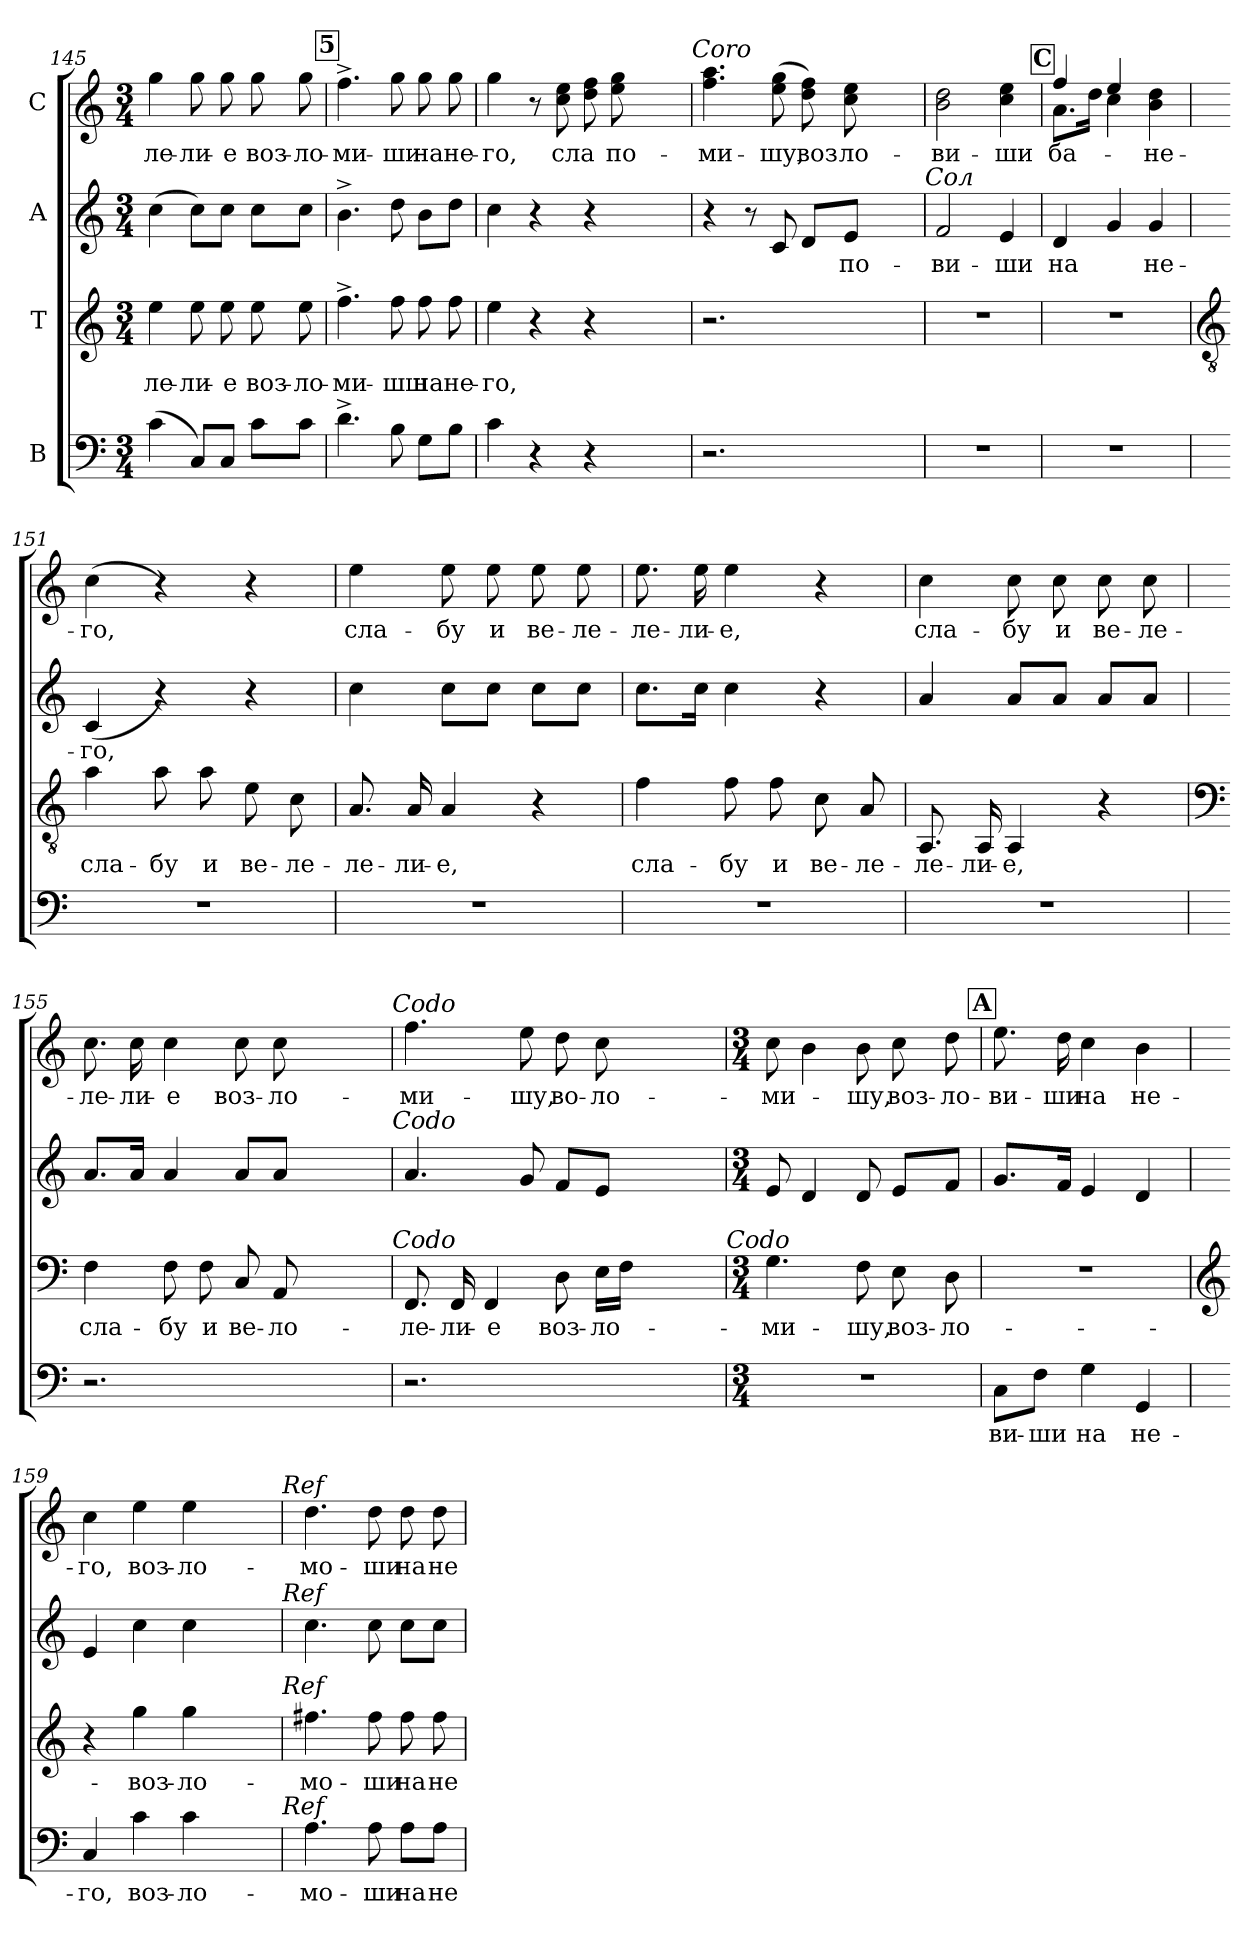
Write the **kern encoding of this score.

**kern	**text	**kern	**text	**kern	**text	**kern	**text
*part4	*part4	*part3	*part3	*part2	*part2	*part1	*part1
*staff4	*staff4	*staff3	*staff3	*staff2	*staff2	*staff1	*staff1
*I"B	*	*I"Т	*	*I"A	*	*I"С	*
!!LO:LB:g=z
*clefF4	*	*clefG2	*	*clefG2	*	*clefG2	*
*k[]	*	*k[]	*	*k[]	*	*k[]	*
*M3/4	*	*M3/4	*	*M3/4	*	*M3/4	*
=145	=145	=145	=145	=145	=145	=145	=145
!	!	!	!LO:LY:b	!	!	!	!LO:LY:b
(4c\	.	4ee\	-ле-	(4cc\	.	4gg\	-ле-
!	!	!	!LO:LY:b	!	!	!	!LO:LY:b
8C/L)	.	8ee\	-ли-	8cc\L)	.	8gg\	-ли-
!	!	!	!LO:LY:b	!	!	!	!LO:LY:b
8C/J	.	8ee\	-е	8cc\J	.	8gg\	-е
!	!	!	!LO:LY:b	!	!	!	!LO:LY:b
8c\L	.	8ee\	воз-	8cc\L	.	8gg\	воз-
!	!	!	!LO:LY:b	!	!	!	!LO:LY:b
8c\J	.	8ee\	-ло-	8cc\J	.	8gg\	-ло-
!!LO:REH:place=s1:a:B:cj:fs=14:t=5
=146	=146	=146	=146	=146	=146	=146	=146
!	!	!	!LO:LY:b	!	!	!	!LO:LY:b
4.d^\	.	4.ff^\	-ми-	4.b^\	.	4.ff^\	-ми-
!	!	!	!LO:LY:b	!	!	!	!LO:LY:b
8B\	.	8ff\	-шш	8dd\	.	8gg\	-ши
!	!	!	!LO:LY:b	!	!	!	!LO:LY:b
8G\L	.	8ff\	на	8b\L	.	8gg\	на
!	!	!	!LO:LY:b	!	!	!	!LO:LY:b
8B\J	.	8ff\	не-	8dd\J	.	8gg\	не-
=147	=147	=147	=147	=147	=147	=147	=147
!	!	!	!LO:LY:b	!	!	!	!LO:LY:b
4c\	.	4ee\	-го,	4cc\	.	4gg\	-го,
4r	.	4r	.	4r	.	8r	.
!	!	!	!	!	!	!	!LO:LY:b
.	.	.	.	.	.	8cc\ 8ee\	сла
4r	.	4r	.	4r	.	8dd\ 8ff\	.
!	!	!	!	!	!	!	!LO:LY:b
.	.	.	.	.	.	8ee\ 8gg\	по-
4.ryy	.	4.ryy	.	4.ryy	.	4.ryy	.
!	!	!	!	!	!	!LO:TX:a:i:t=Coro	!
=148	=148	=148	=148	=148	=148	=148	=148
!	!	!	!	!	!	!	!LO:LY:b
2.r	.	2.r	.	4r	.	4.ff\ 4.aa\	-ми-
.	.	.	.	8r	.	.	.
!	!	!	!	!	!	!	!LO:LY:b
.	.	.	.	8c/	.	(8ee\ 8gg\	-шу,
!	!	!	!	!	!	!	!LO:LY:b
.	.	.	.	8d/L	.	8dd\ 8ff\)	воз
!	!	!	!	!	!LO:LY:b	!	!LO:LY:b
.	.	.	.	8e/J	по-	8cc\ 8ee\	ло-
4.ryy	.	4.ryy	.	4.ryy	.	4.ryy	.
!	!	!	!	!LO:TX:a:i:t=Сол	!	!	!
=149	=149	=149	=149	=149	=149	=149	=149
!	!	!	!	!	!LO:LY:b	!	!LO:LY:b
2.r	.	2.r	.	2f/	-ви-	2b\ 2dd\	-ви-
!	!	!	!	!	!LO:LY:b	!	!LO:LY:b
.	.	.	.	4e/	-ши	4cc\ 4ee\	-ши
!!LO:REH:place=s1:a:B:cj:fs=14:t=С
=150	=150	=150	=150	=150	=150	=150	=150
!	!	!	!	!	!LO:LY:b	!	!LO:LY:b
*	*	*	*	*	*	*^	*
2.r	.	2.r	.	4d/	на	4ff/	8.a\L	ба-
.	.	.	.	.	.	.	16dd\Jk	.
.	.	.	.	4g/	.	4ee/	4cc\	.
!	!	!	!	!	!LO:LY:b	!	!	!LO:LY:b
.	.	.	.	4g/	не-	4b\ 4dd\	4ryy	не-
*	*	*	*	*	*	*v	*v	*
!!LO:LB:g=z
=151	=151	=151	=151	=151	=151	=151	=151
*	*	*clefGv2	*	*	*	*	*
*	*	*	*	*	*	*^	*
!	!	!	!LO:LY:b	!	!LO:LY:b	!	!	!LO:LY:b
*	*	*	*	*	*	*v	*v	*
2.r	.	4a\	сла-	(4c/	-го,	(4cc\	-го,
!	!	!	!LO:LY:b	!	!	!	!
.	.	8a\	-бу	4r)	.	4r)	.
!	!	!	!LO:LY:b	!	!	!	!
.	.	8a\	и	.	.	.	.
!	!	!	!LO:LY:b	!	!	!	!
.	.	8e\	ве-	4r	.	4r	.
!	!	!	!LO:LY:b	!	!	!	!
.	.	8c\	-ле-	.	.	.	.
=152	=152	=152	=152	=152	=152	=152	=152
!	!	!	!LO:LY:b	!	!	!	!LO:LY:b
2.r	.	8.A/	-ле-	4cc\	.	4ee\	сла-
!	!	!	!LO:LY:b	!	!	!	!
.	.	16A/	-ли-	.	.	.	.
!	!	!	!LO:LY:b	!	!	!	!LO:LY:b
.	.	4A/	-е,	8cc\L	.	8ee\	-бу
!	!	!	!	!	!	!	!LO:LY:b
.	.	.	.	8cc\J	.	8ee\	и
!	!	!	!	!	!	!	!LO:LY:b
.	.	4r	.	8cc\L	.	8ee\	ве-
!	!	!	!	!	!	!	!LO:LY:b
.	.	.	.	8cc\J	.	8ee\	-ле-
=153	=153	=153	=153	=153	=153	=153	=153
!	!	!	!LO:LY:b	!	!	!	!LO:LY:b
2.r	.	4f\	сла-	8.cc\L	.	8.ee\	-ле-
!	!	!	!	!	!	!	!LO:LY:b
.	.	.	.	16cc\Jk	.	16ee\	-ли-
!	!	!	!LO:LY:b	!	!	!	!LO:LY:b
.	.	8f\	-бу	4cc\	.	4ee\	-е,
!	!	!	!LO:LY:b	!	!	!	!
.	.	8f\	и	.	.	.	.
!	!	!	!LO:LY:b	!	!	!	!
.	.	8c\	ве-	4r	.	4r	.
!	!	!	!LO:LY:b	!	!	!	!
.	.	8A/	-ле-	.	.	.	.
=154	=154	=154	=154	=154	=154	=154	=154
!	!	!	!LO:LY:b	!	!	!	!LO:LY:b
2.r	.	8.AA/	-ле-	4a/	.	4cc\	сла-
!	!	!	!LO:LY:b	!	!	!	!
.	.	16AA/	-ли-	.	.	.	.
!	!	!	!LO:LY:b	!	!	!	!LO:LY:b
.	.	4AA/	-е,	8a/L	.	8cc\	-бу
!	!	!	!	!	!	!	!LO:LY:b
.	.	.	.	8a/J	.	8cc\	и
!	!	!	!	!	!	!	!LO:LY:b
.	.	4r	.	8a/L	.	8cc\	ве-
!	!	!	!	!	!	!	!LO:LY:b
.	.	.	.	8a/J	.	8cc\	-ле-
=155	=155	=155	=155	=155	=155	=155	=155
*	*	*clefF4	*	*	*	*	*
!	!	!	!LO:LY:b	!	!	!	!LO:LY:b
2.r	.	4F\	сла-	8.a/L	.	8.cc\	-ле-
!	!	!	!	!	!	!	!LO:LY:b
.	.	.	.	16a/Jk	.	16cc\	-ли-
!	!	!	!LO:LY:b	!	!	!	!LO:LY:b
.	.	8F\	-бу	4a/	.	4cc\	-е
!	!	!	!LO:LY:b	!	!	!	!
.	.	8F\	и	.	.	.	.
!	!	!	!LO:LY:b	!	!	!	!LO:LY:b
.	.	8C/	ве-	8a/L	.	8cc\	воз-
!	!	!	!LO:LY:b	!	!	!	!LO:LY:b
.	.	8AA/	-ло-	8a/J	.	8cc\	-ло-
2ryy	.	2ryy	.	2ryy	.	2ryy	.
!	!	!	!	!	!	!LO:TX:a:i:t=Codo	!
!	!	!	!	!LO:TX:a:i:t=Codo	!	!	!
!	!	!LO:TX:a:i:t=Codo	!	!	!	!	!
!!LO:PB:g=z
=156	=156	=156	=156	=156	=156	=156	=156
!	!	!	!LO:LY:b	!	!	!	!LO:LY:b
2.r	.	8.FF/	-ле-	4.a/	.	4.ff\	-ми-
!	!	!	!LO:LY:b	!	!	!	!
.	.	16FF/	-ли-	.	.	.	.
!	!	!	!LO:LY:b	!	!	!	!
.	.	4FF/	-е	.	.	.	.
!	!	!	!	!	!	!	!LO:LY:b
.	.	.	.	8g/	.	8ee\	-шу,
!	!	!	!LO:LY:b	!	!	!	!LO:LY:b
.	.	8D\	воз-	8f/L	.	8dd\	во-
!	!	!	!LO:LY:b	!	!	!	!LO:LY:b
.	.	16E\LL	-ло-	8e/J	.	8cc\	-ло-
.	.	16F\JJ	.	.	.	.	.
2ryy	.	2ryy	.	2ryy	.	2ryy	.
!	!	!LO:TX:a:i:t=Codo	!	!	!	!	!
=157	=157	=157	=157	=157	=157	=157	=157
*M3/4	*	*M3/4	*	*M3/4	*	*M3/4	*
!	!	!	!LO:LY:b	!	!	!	!LO:LY:b
2.r	.	4.G\	-ми-	8e/	.	8cc\	-ми-
.	.	.	.	4d/	.	4b\	.
!	!	!	!LO:LY:b	!	!	!	!LO:LY:b
.	.	8F\	-шу,	8d/	.	8b\	-шу,
!	!	!	!LO:LY:b	!	!	!	!LO:LY:b
.	.	8E\	воз-	8e/L	.	8cc\	воз-
!	!	!	!LO:LY:b	!	!	!	!LO:LY:b
.	.	8D\	-ло-	8f/J	.	8dd\	-ло-
!!LO:REH:place=s1:a:B:cj:fs=14:t=A
=158	=158	=158	=158	=158	=158	=158	=158
!	!LO:LY:b	!	!	!	!	!	!LO:LY:b
8C\L	-ви-	2.r	.	8.g/L	.	8.ee\	-ви-
!	!LO:LY:b	!	!	!	!	!	!
8F\J	-ши	.	.	.	.	.	.
!	!	!	!	!	!	!	!LO:LY:b
.	.	.	.	16f/Jk	.	16dd\	-ши
!	!LO:LY:b	!	!	!	!	!	!LO:LY:b
4G\	на	.	.	4e/	.	4cc\	на
!	!LO:LY:b	!	!	!	!	!	!LO:LY:b
4GG/	не-	.	.	4d/	.	4b\	не-
=159	=159	=159	=159	=159	=159	=159	=159
*	*	*clefG2	*	*	*	*	*
!	!LO:LY:b	!	!	!	!	!	!LO:LY:b
4C/	-го,	4r	.	4e/	.	4cc\	-го,
!	!LO:LY:b	!	!LO:LY:b	!	!	!	!LO:LY:b
4c\	воз-	4gg\	воз-	4cc\	.	4ee\	воз-
!	!LO:LY:b	!	!LO:LY:b	!	!	!	!LO:LY:b
4c\	-ло-	4gg\	-ло-	4cc\	.	4ee\	-ло-
4ryy	.	4ryy	.	4ryy	.	4ryy	.
!	!	!	!	!	!	!LO:TX:a:i:t=Ref	!
!	!	!	!	!LO:TX:a:i:t=Ref	!	!	!
!	!	!LO:TX:a:i:t=Ref	!	!	!	!	!
!LO:TX:a:i:t=Ref	!	!	!	!	!	!	!
=160	=160	=160	=160	=160	=160	=160	=160
!	!LO:LY:b	!	!LO:LY:b	!	!	!	!LO:LY:b
4.A\	-мо-	4.ff#X\	-мо-	4.cc\	.	4.dd\	-мо-
!	!LO:LY:b	!	!LO:LY:b	!	!	!	!LO:LY:b
8A\	-ши	8ff#\	-ши	8cc\	.	8dd\	-ши
!	!LO:LY:b	!	!LO:LY:b	!	!	!	!LO:LY:b
8A\L	на	8ff#\	на	8cc\L	.	8dd\	на
!	!LO:LY:b	!	!LO:LY:b	!	!	!	!LO:LY:b
8A\J	не-	8ff#\	не-	8cc\J	.	8dd\	не-
=	=	=	=	=	=	=	=
*-	*-	*-	*-	*-	*-	*-	*-
